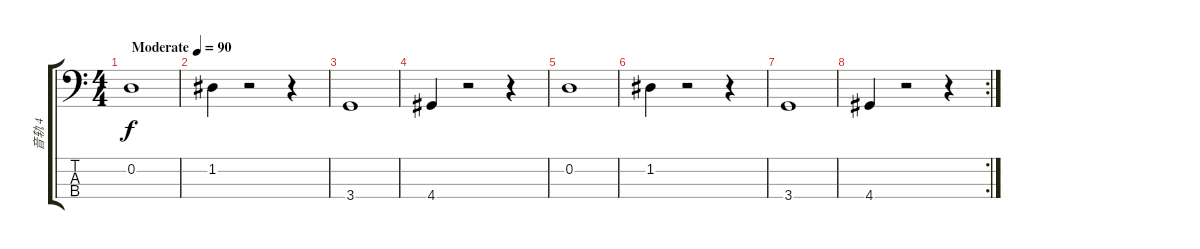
\track ("音轨 4" "音轨 4") {instrument electricbassfinger}
\staff {score tabs}
\tuning (G2 D2 A1 E1) {hide}
\ts (4 4)
\tempo (90 "Moderate")
\clef f4
\ks c
0.2.1{dy f instrument electricbassfinger} |
1.2.4 r.2 r.4 |
3.4.1 |
4.4.4 r.2 r.4 |
0.2.1 |
1.2.4 r.2 r.4 |
3.4.1 |
\rc 2
4.4.4 r.2 r.4
